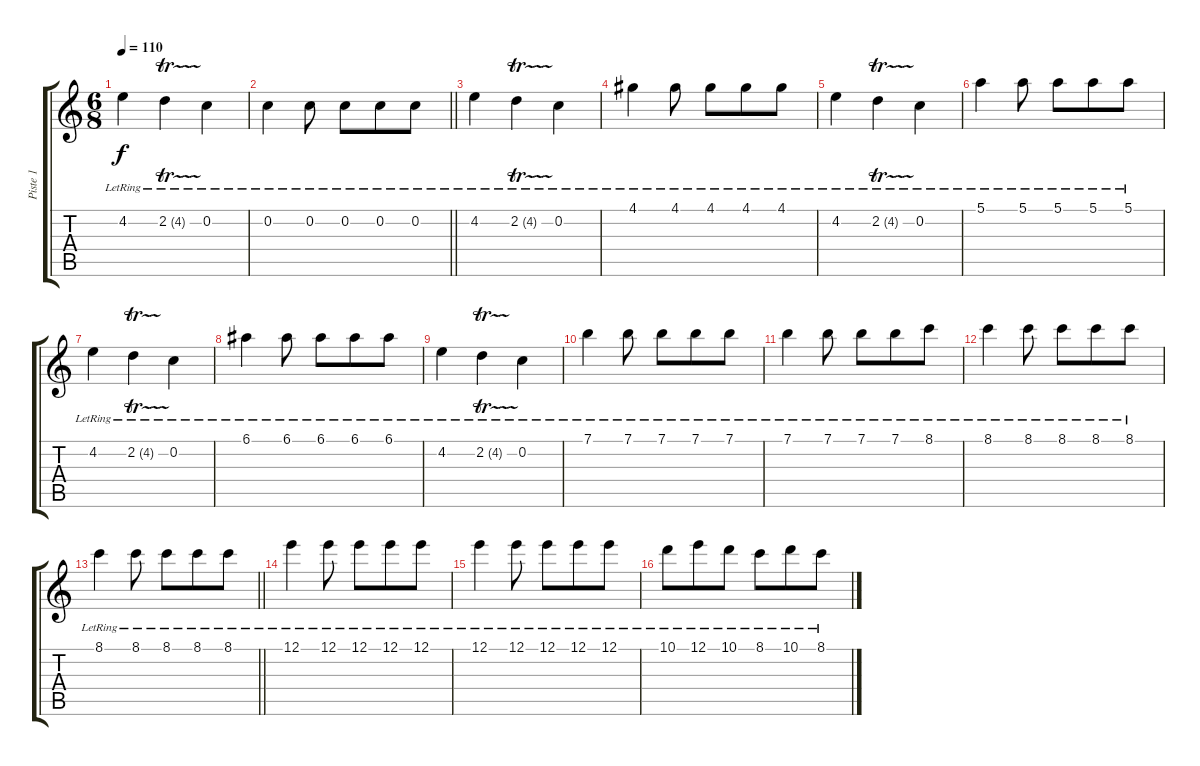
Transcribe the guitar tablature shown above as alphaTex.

\track ("Piste 1" "Piste 1") {instrument acousticguitarsteel}
\staff {score tabs}
\tuning (E4 C4 G3 C3 G2 C2) {hide}
\ts (6 8)
\tempo 110
\clef g2
\ks c
4.2{lr}.4{dy f} 2.2{tr (4 16) lr}.4 0.2{lr}.4 |
\barLineRight lightlight
0.2{lr}.4 0.2{lr}.8 0.2{lr}.8 0.2{lr}.8 0.2{lr}.8 |
4.2{lr}.4 2.2{tr (4 16) lr}.4 0.2{lr}.4 |
4.1{lr}.4 4.1{lr}.8 4.1{lr}.8 4.1{lr}.8 4.1{lr}.8 |
4.2{lr}.4 2.2{tr (4 16) lr}.4 0.2{lr}.4 |
5.1{lr}.4 5.1{lr}.8 5.1{lr}.8 5.1{lr}.8 5.1{lr}.8 |
4.2{lr}.4 2.2{tr (4 16) lr}.4 0.2{lr}.4 |
6.1{lr}.4 6.1{lr}.8 6.1{lr}.8 6.1{lr}.8 6.1{lr}.8 |
4.2{lr}.4 2.2{tr (4 16) lr}.4 0.2{lr}.4 |
7.1{lr}.4 7.1{lr}.8 7.1{lr}.8 7.1{lr}.8 7.1{lr}.8 |
7.1{lr}.4 7.1{lr}.8 7.1{lr}.8 7.1{lr}.8 8.1{lr}.8 |
8.1{lr}.4 8.1{lr}.8 8.1{lr}.8 8.1{lr}.8 8.1{lr}.8 |
\barLineRight lightlight
8.1{lr}.4 8.1{lr}.8 8.1{lr}.8 8.1{lr}.8 8.1{lr}.8 |
\section ("" "")
12.1{lr}.4 12.1{lr}.8 12.1{lr}.8 12.1{lr}.8 12.1{lr}.8 |
12.1{lr}.4 12.1{lr}.8 12.1{lr}.8 12.1{lr}.8 12.1{lr}.8 |
10.1{lr}.8 12.1{lr}.8 10.1{lr}.8 8.1{lr}.8 10.1{lr}.8 8.1{lr}.8
